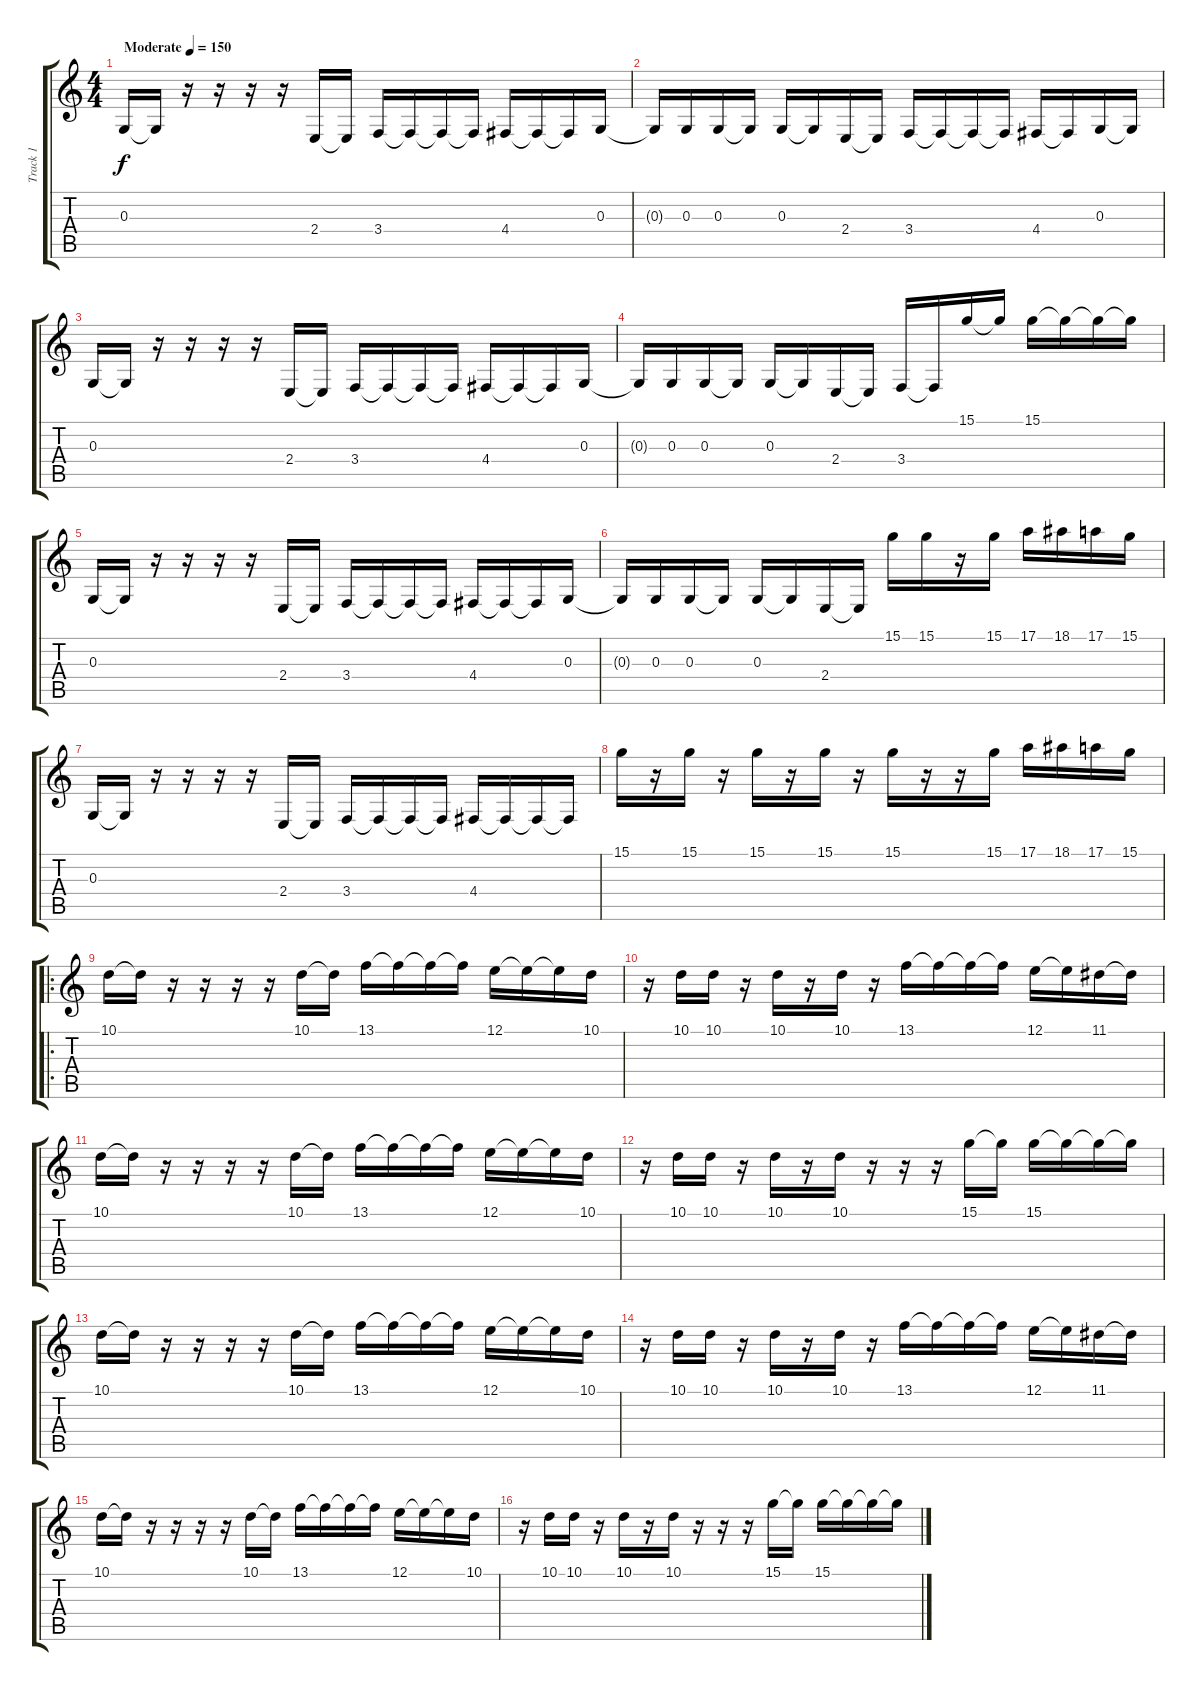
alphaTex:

\track ("Track 1" "Track 1") {instrument lead5charang}
\staff {score tabs}
\tuning (E4 B3 G3 D3 A2 E2) {hide}
\ts (4 4)
\tempo (150 "Moderate")
\clef g2
\ks c
0.3.16{dy f instrument lead5charang} 0.3{t}.16 r.16 r.16 r.16 r.16 2.4.16 2.4{t}.16 3.4.16 3.4{t}.16 3.4{t}.16 3.4{t}.16 4.4.16 4.4{t}.16 4.4{t}.16 0.3.16 |
0.3{t}.16 0.3.16 0.3.16 0.3{t}.16 0.3.16 0.3{t}.16 2.4.16 2.4{t}.16 3.4.16 3.4{t}.16 3.4{t}.16 3.4{t}.16 4.4.16 4.4{t}.16 0.3.16 0.3{t}.16 |
0.3.16 0.3{t}.16 r.16 r.16 r.16 r.16 2.4.16 2.4{t}.16 3.4.16 3.4{t}.16 3.4{t}.16 3.4{t}.16 4.4.16 4.4{t}.16 4.4{t}.16 0.3.16 |
0.3{t}.16 0.3.16 0.3.16 0.3{t}.16 0.3.16 0.3{t}.16 2.4.16 2.4{t}.16 3.4.16 3.4{t}.16 15.1.16 15.1{t}.16 15.1.16 15.1{t}.16 15.1{t}.16 15.1{t}.16 |
0.3.16 0.3{t}.16 r.16 r.16 r.16 r.16 2.4.16 2.4{t}.16 3.4.16 3.4{t}.16 3.4{t}.16 3.4{t}.16 4.4.16 4.4{t}.16 4.4{t}.16 0.3.16 |
0.3{t}.16 0.3.16 0.3.16 0.3{t}.16 0.3.16 0.3{t}.16 2.4.16 2.4{t}.16 15.1.16 15.1.16 r.16 15.1.16 17.1.16 18.1.16 17.1.16 15.1.16 |
0.3.16 0.3{t}.16 r.16 r.16 r.16 r.16 2.4.16 2.4{t}.16 3.4.16 3.4{t}.16 3.4{t}.16 3.4{t}.16 4.4.16 4.4{t}.16 4.4{t}.16 4.4{t}.16 |
15.1.16 r.16 15.1.16 r.16 15.1.16 r.16 15.1.16 r.16 15.1.16 r.16 r.16 15.1.16 17.1.16 18.1.16 17.1.16 15.1.16 |
\ro
10.1.16 10.1{t}.16 r.16 r.16 r.16 r.16 10.1.16 10.1{t}.16 13.1.16 13.1{t}.16 13.1{t}.16 13.1{t}.16 12.1.16 12.1{t}.16 12.1{t}.16 10.1.16 |
r.16 10.1.16 10.1.16 r.16 10.1.16 r.16 10.1.16 r.16 13.1.16 13.1{t}.16 13.1{t}.16 13.1{t}.16 12.1.16 12.1{t}.16 11.1.16 11.1{t}.16 |
10.1.16 10.1{t}.16 r.16 r.16 r.16 r.16 10.1.16 10.1{t}.16 13.1.16 13.1{t}.16 13.1{t}.16 13.1{t}.16 12.1.16 12.1{t}.16 12.1{t}.16 10.1.16 |
r.16 10.1.16 10.1.16 r.16 10.1.16 r.16 10.1.16 r.16 r.16 r.16 15.1.16 15.1{t}.16 15.1.16 15.1{t}.16 15.1{t}.16 15.1{t}.16 |
10.1.16 10.1{t}.16 r.16 r.16 r.16 r.16 10.1.16 10.1{t}.16 13.1.16 13.1{t}.16 13.1{t}.16 13.1{t}.16 12.1.16 12.1{t}.16 12.1{t}.16 10.1.16 |
r.16 10.1.16 10.1.16 r.16 10.1.16 r.16 10.1.16 r.16 13.1.16 13.1{t}.16 13.1{t}.16 13.1{t}.16 12.1.16 12.1{t}.16 11.1.16 11.1{t}.16 |
10.1.16 10.1{t}.16 r.16 r.16 r.16 r.16 10.1.16 10.1{t}.16 13.1.16 13.1{t}.16 13.1{t}.16 13.1{t}.16 12.1.16 12.1{t}.16 12.1{t}.16 10.1.16 |
r.16 10.1.16 10.1.16 r.16 10.1.16 r.16 10.1.16 r.16 r.16 r.16 15.1.16 15.1{t}.16 15.1.16 15.1{t}.16 15.1{t}.16 15.1{t}.16
